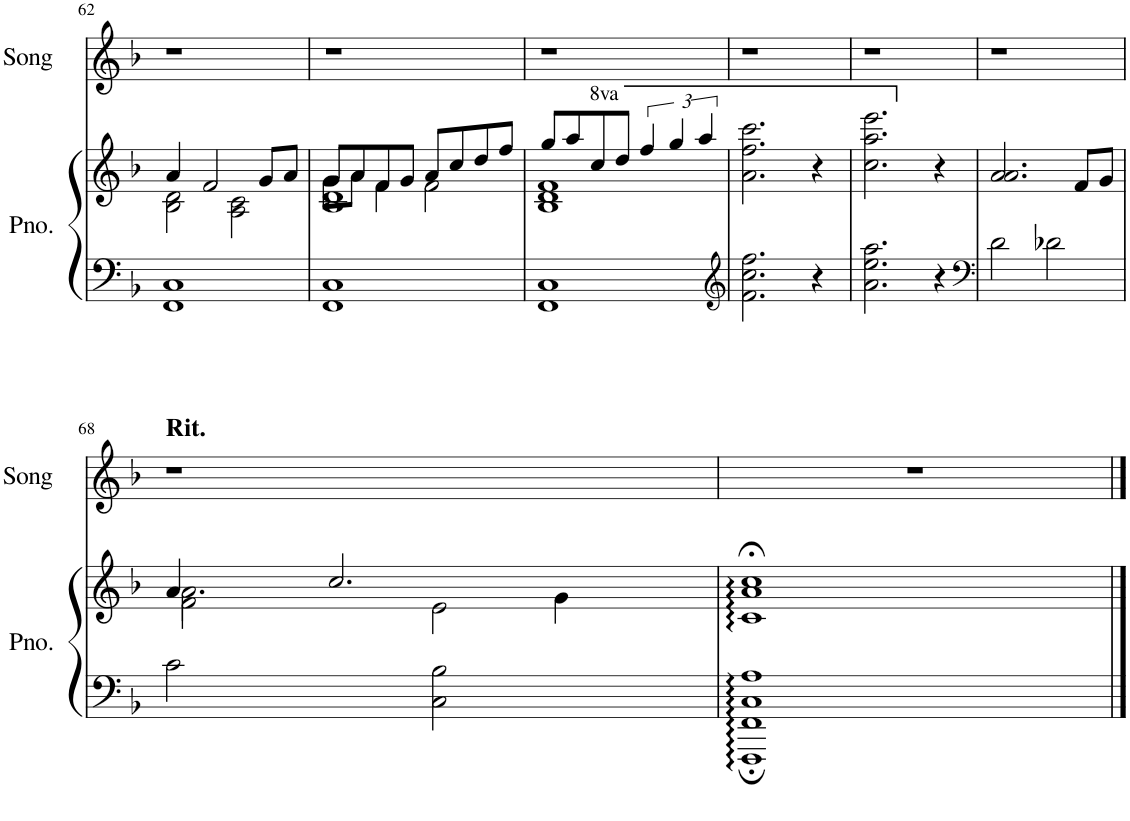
**kern	**kern	**kern
*part2	*part2	*part1
*staff3	*staff2	*staff1
*I"Piano	*	*I"Song
*I'Pno.	*	*I'Song
!!LO:PB:g=z
*clefF4	*clefG2	*clefG2
*k[b-]	*k[b-]	*k[b-]
*M4/4	*M4/4	*M4/4
=62	=62	=62
*^	*^	*
1FF	1C	4a/	2B-\ 2d\	1r
.	.	2f/	.	.
.	.	.	2A\ 2c\	.
.	.	8g/L	.	.
.	.	8a/J	.	.
*v	*v	*	*	*
=63	=63	=63	=63
*	*	*^	*
1FF 1C	8g/L	8g\L	1B- 1d	1r
.	8a/	8a\J	.	.
.	8f/	4f\	.	.
.	8g/J	.	.	.
.	8a/L	2f\	.	.
.	8cc/	.	.	.
.	8dd/	.	.	.
.	8ff/J	.	.	.
=64	=64	=64	=64	=64
1FF 1C	8gg/L	1f	1B- 1d	1r
.	8aa/	.	.	.
*	*8va	*	*	*
.	8ccc/	.	.	.
.	8ddd/J	.	.	.
.	6fff/	.	.	.
.	6ggg/	.	.	.
.	6aaa/	.	.	.
*	*v	*v	*v	*
=65	=65	=65
*clefG2	*	*
2.f\ 2.cc\ 2.ff\	2.aa\ 2.fff\ 2.cccc\	1r
4r	4r	.
=66	=66	=66
2.a\ 2.ee\ 2.aa\	2.ccc\ 2.aaa\ 2.eeee\	1r
*	*X8va	*
4r	4r	.
=67	=67	=67
*clefF4	*	*
2d\	2.a/ 2.a/	1r
2d-X\	.	.
.	8f/L	.
.	8g/J	.
!!LO:LB:g=z
=68	=68	=68
*	*^	*
*	*	*^	*
!	!	!	!	!LO:TX:a:B:t=Rit.
2c\	4a/	2.a\	2f\	1r
.	2.cc/	.	.	.
2C\ 2B-\	.	.	2e\	.
.	.	4g\	.	.
*	*v	*v	*v	*
=69	=69	=69
1FFF; 1FF; 1C; 1A;	1c;< 1a;< 1cc;<	1r
==	==	==
*-	*-	*-
